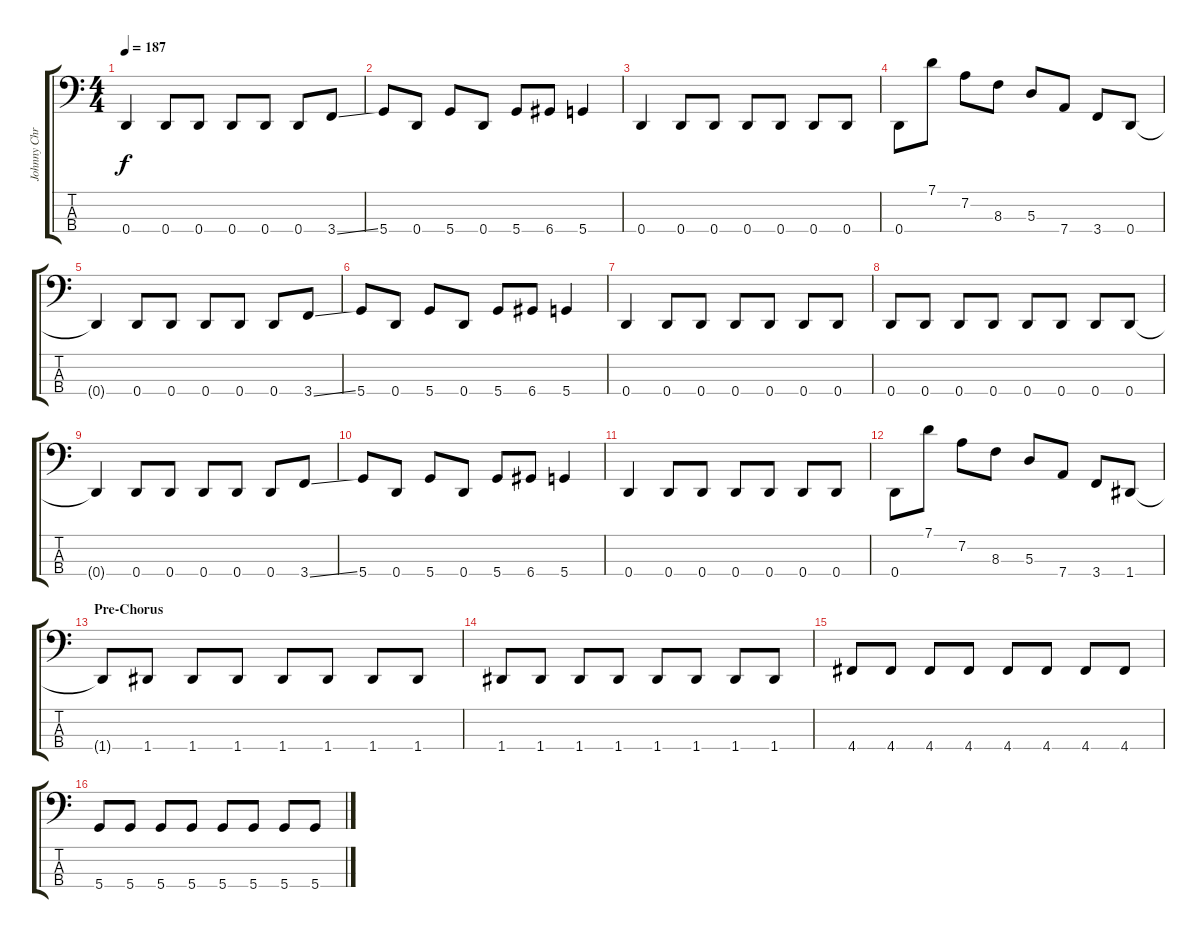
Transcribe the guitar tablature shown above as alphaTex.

\track ("Johnny Christ (Bass)" "Johnny Chr") {instrument electricbasspick}
\staff {score tabs}
\tuning (G2 D2 A1 D1) {hide}
\ts (4 4)
\tempo 187
\clef f4
\ks c
0.4{t}.4{dy f} 0.4.8 0.4.8 0.4.8 0.4.8 0.4.8 3.4{ss}.8 |
5.4.8 0.4.8 5.4.8 0.4.8 5.4.8 6.4.8 5.4.4 |
0.4.4 0.4.8 0.4.8 0.4.8 0.4.8 0.4.8 0.4.8 |
0.4.8 7.1.8 7.2.8 8.3.8 5.3.8 7.4.8 3.4.8 0.4.8 |
0.4{t}.4 0.4.8 0.4.8 0.4.8 0.4.8 0.4.8 3.4{ss}.8 |
5.4.8 0.4.8 5.4.8 0.4.8 5.4.8 6.4.8 5.4.4 |
0.4.4 0.4.8 0.4.8 0.4.8 0.4.8 0.4.8 0.4.8 |
0.4.8 0.4.8 0.4.8 0.4.8 0.4.8 0.4.8 0.4.8 0.4.8 |
0.4{t}.4 0.4.8 0.4.8 0.4.8 0.4.8 0.4.8 3.4{ss}.8 |
5.4.8 0.4.8 5.4.8 0.4.8 5.4.8 6.4.8 5.4.4 |
0.4.4 0.4.8 0.4.8 0.4.8 0.4.8 0.4.8 0.4.8 |
0.4.8 7.1.8 7.2.8 8.3.8 5.3.8 7.4.8 3.4.8 1.4.8 |
\section ("" "Pre-Chorus")
1.4{t}.8 1.4.8 1.4.8 1.4.8 1.4.8 1.4.8 1.4.8 1.4.8 |
1.4.8 1.4.8 1.4.8 1.4.8 1.4.8 1.4.8 1.4.8 1.4.8 |
4.4.8 4.4.8 4.4.8 4.4.8 4.4.8 4.4.8 4.4.8 4.4.8 |
5.4.8 5.4.8 5.4.8 5.4.8 5.4.8 5.4.8 5.4.8 5.4.8
